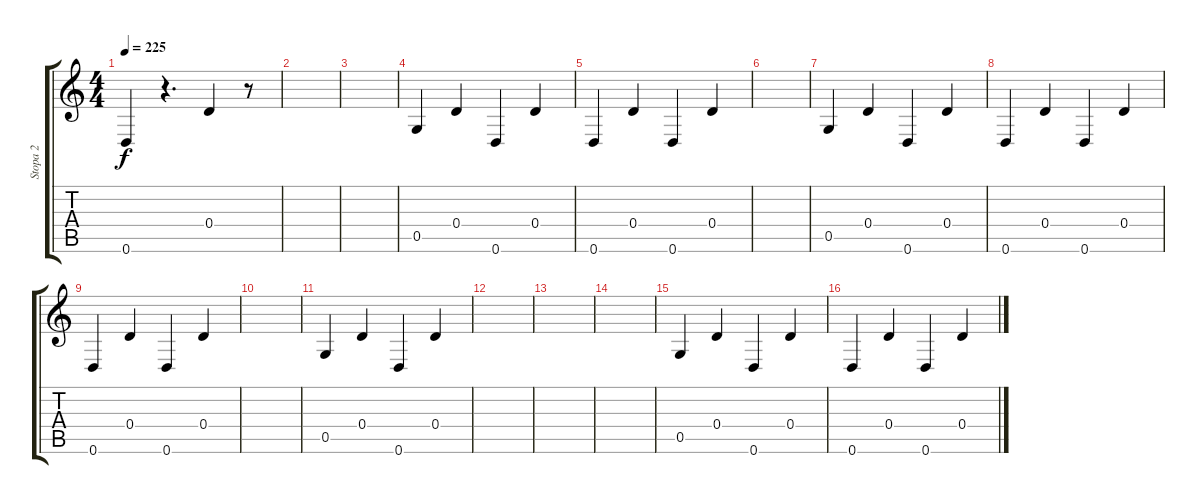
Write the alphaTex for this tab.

\track ("Stopa 2" "Stopa 2") {instrument acousticguitarnylon}
\staff {score tabs}
\tuning (E4 B3 G3 D3 G2 D2) {hide}
\ts (4 4)
\tempo 225
\clef g2
\ks c
0.6.4{dy f} r.4{d} 0.4.4 r.8 |
|
|
0.5.4 0.4.4 0.6.4 0.4.4 |
0.6.4 0.4.4 0.6.4 0.4.4 |
|
0.5.4 0.4.4 0.6.4 0.4.4 |
0.6.4 0.4.4 0.6.4 0.4.4 |
0.6.4 0.4.4 0.6.4 0.4.4 |
|
0.5.4 0.4.4 0.6.4 0.4.4 |
|
|
|
0.5.4 0.4.4 0.6.4 0.4.4 |
0.6.4 0.4.4 0.6.4 0.4.4
